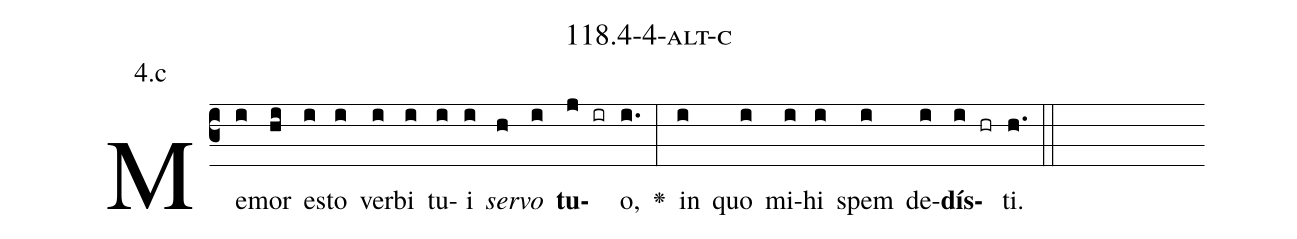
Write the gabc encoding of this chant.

name: 118.4-4-alt-c;
annotation: 4.c;
%%
(c3)Me(i)mor(hi) es(i)to(i) ver(i)bi(i) tu(i)i(i) <i>ser</i>(h)<i>vo</i>(i) <b>tu</b>(j ir)o,(i.) <v>\greheightstar</v>(:) in(i) quo(i) mi(i)hi(i) spem(i) de(i)<b>dís</b>(i hr)ti.(h.) (::)


%E(i) u(i) o(i) u(i) a(i) e.(h.) (::)
